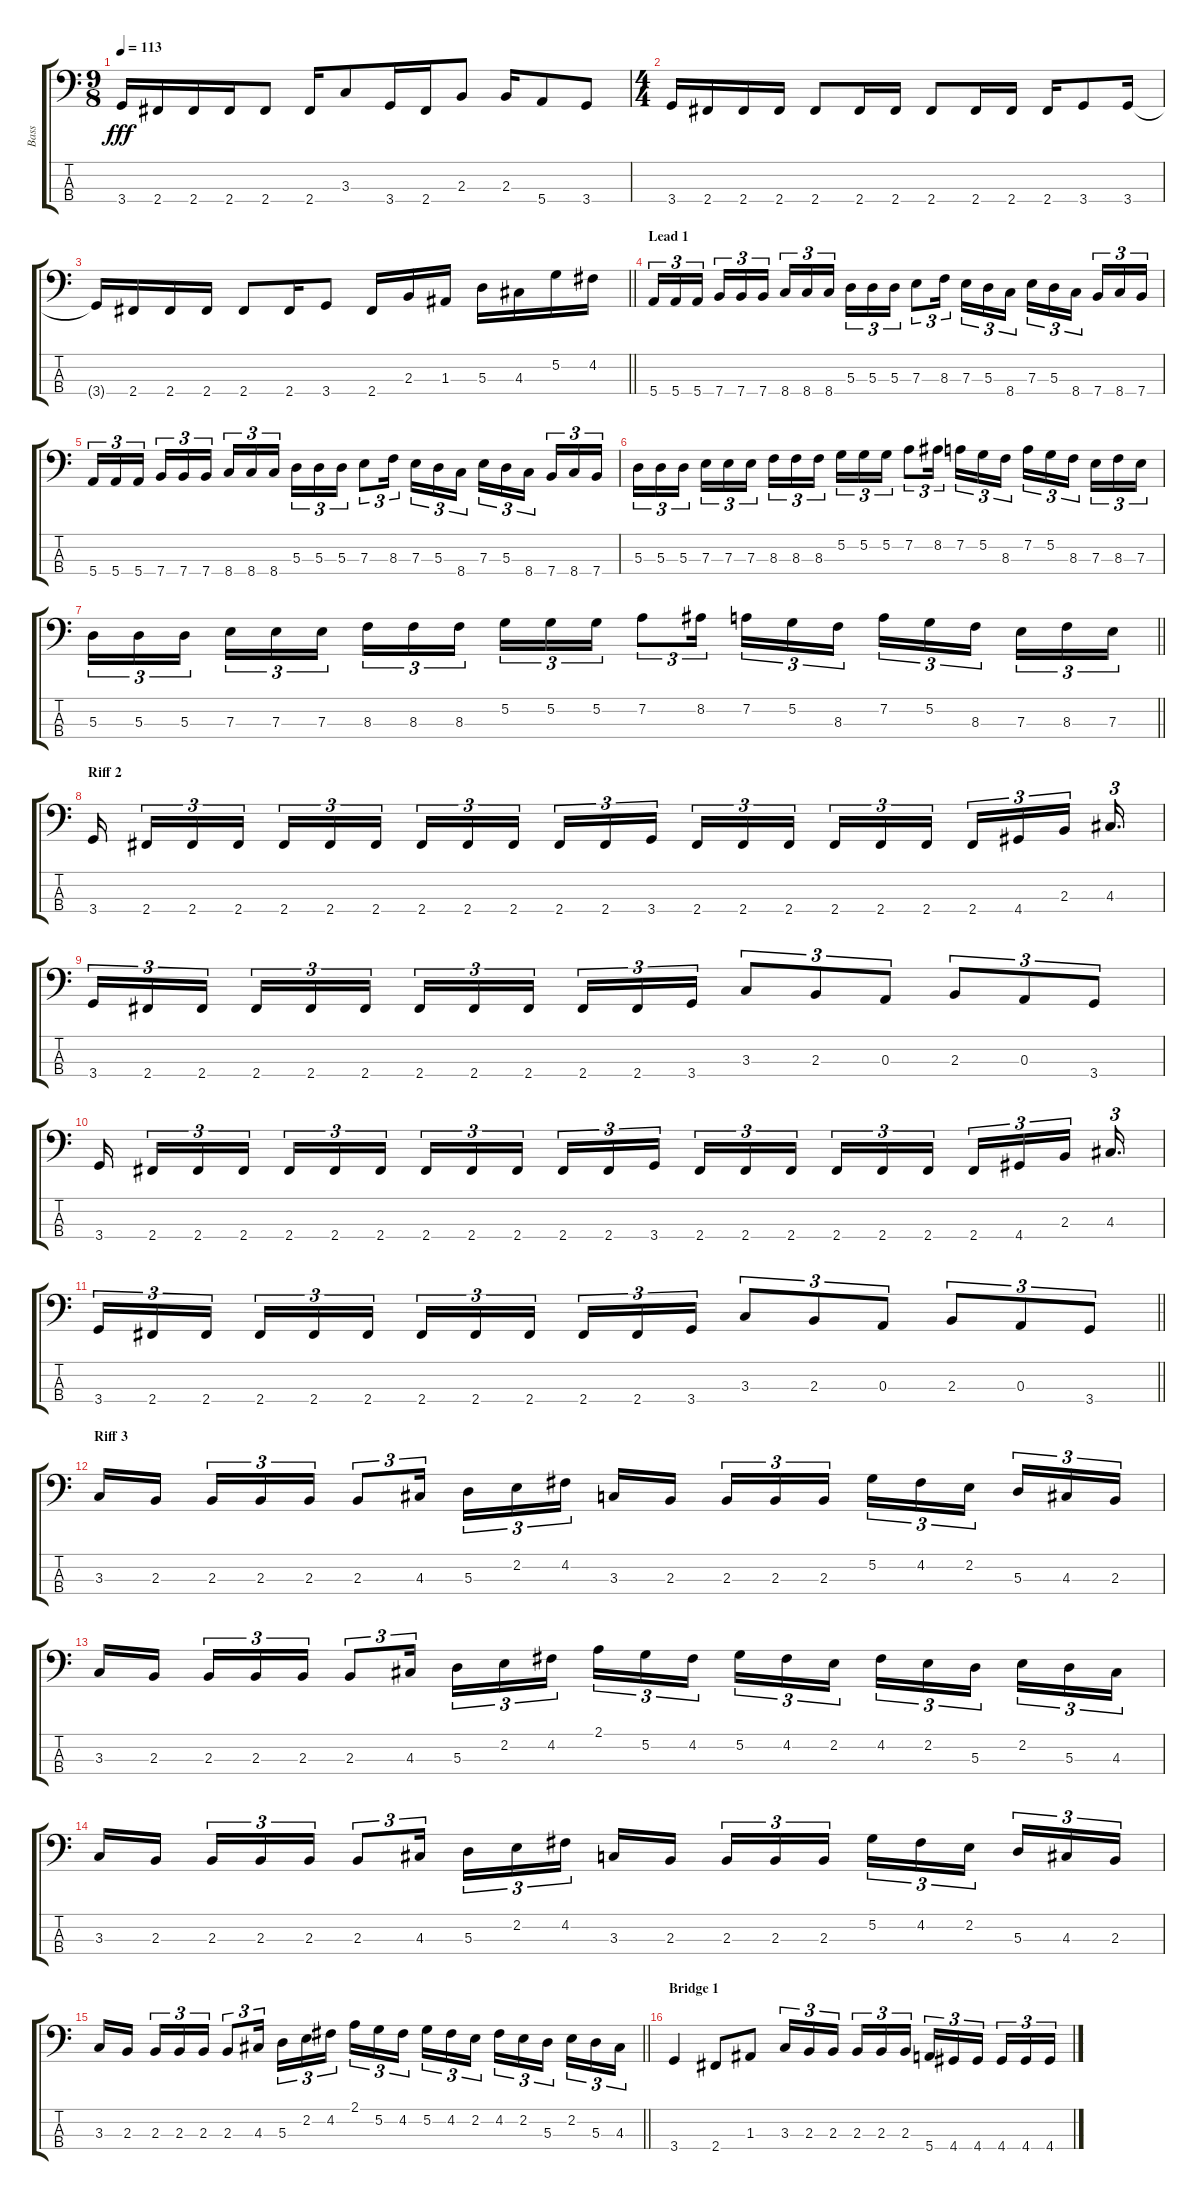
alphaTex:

\track ("Bass" "Bass") {instrument electricbassfinger}
\staff {score tabs}
\tuning (G2 D2 A1 E1) {hide}
\ts (9 8)
\tempo 113
\clef f4
\ks c
3.4{t}.16{dy fff} 2.4.16 2.4.16 2.4.16 2.4.8 2.4.16 3.3.8 3.4.16 2.4.16 2.3.8 2.3.16 5.4.8 3.4.8 |
\ts (4 4)
3.4.16 2.4.16 2.4.16 2.4.16 2.4.8 2.4.16 2.4.16 2.4.8 2.4.16 2.4.16 2.4.16 3.4.8 3.4.16 |
\barLineRight lightlight
3.4{t}.16 2.4.16 2.4.16 2.4.16 2.4.8 2.4.16 3.4.8 2.4.16 2.3.16 1.3.16 5.3.16 4.3.16 5.2.16 4.2.16 |
\section ("" "Lead 1")
5.4.16{tu (3 2)} 5.4.16{tu (3 2)} 5.4.16{tu (3 2) beam splitsecondary} 7.4.16{tu (3 2)} 7.4.16{tu (3 2)} 7.4.16{tu (3 2)} 8.4.16{tu (3 2)} 8.4.16{tu (3 2)} 8.4.16{tu (3 2) beam splitsecondary} 5.3.16{tu (3 2)} 5.3.16{tu (3 2)} 5.3.16{tu (3 2)} 7.3.8{tu (3 2)} 8.3.16{tu (3 2) beam splitsecondary} 7.3.16{tu (3 2)} 5.3.16{tu (3 2)} 8.4.16{tu (3 2)} 7.3.16{tu (3 2)} 5.3.16{tu (3 2)} 8.4.16{tu (3 2) beam splitsecondary} 7.4.16{tu (3 2)} 8.4.16{tu (3 2)} 7.4.16{tu (3 2)} |
5.4.16{tu (3 2)} 5.4.16{tu (3 2)} 5.4.16{tu (3 2) beam splitsecondary} 7.4.16{tu (3 2)} 7.4.16{tu (3 2)} 7.4.16{tu (3 2)} 8.4.16{tu (3 2)} 8.4.16{tu (3 2)} 8.4.16{tu (3 2) beam splitsecondary} 5.3.16{tu (3 2)} 5.3.16{tu (3 2)} 5.3.16{tu (3 2)} 7.3.8{tu (3 2)} 8.3.16{tu (3 2) beam splitsecondary} 7.3.16{tu (3 2)} 5.3.16{tu (3 2)} 8.4.16{tu (3 2)} 7.3.16{tu (3 2)} 5.3.16{tu (3 2)} 8.4.16{tu (3 2) beam splitsecondary} 7.4.16{tu (3 2)} 8.4.16{tu (3 2)} 7.4.16{tu (3 2)} |
5.3.16{tu (3 2)} 5.3.16{tu (3 2)} 5.3.16{tu (3 2) beam splitsecondary} 7.3.16{tu (3 2)} 7.3.16{tu (3 2)} 7.3.16{tu (3 2)} 8.3.16{tu (3 2)} 8.3.16{tu (3 2)} 8.3.16{tu (3 2) beam splitsecondary} 5.2.16{tu (3 2)} 5.2.16{tu (3 2)} 5.2.16{tu (3 2)} 7.2.8{tu (3 2)} 8.2.16{tu (3 2) beam splitsecondary} 7.2.16{tu (3 2)} 5.2.16{tu (3 2)} 8.3.16{tu (3 2)} 7.2.16{tu (3 2)} 5.2.16{tu (3 2)} 8.3.16{tu (3 2) beam splitsecondary} 7.3.16{tu (3 2)} 8.3.16{tu (3 2)} 7.3.16{tu (3 2)} |
\barLineRight lightlight
5.3.16{tu (3 2)} 5.3.16{tu (3 2)} 5.3.16{tu (3 2) beam splitsecondary} 7.3.16{tu (3 2)} 7.3.16{tu (3 2)} 7.3.16{tu (3 2)} 8.3.16{tu (3 2)} 8.3.16{tu (3 2)} 8.3.16{tu (3 2) beam splitsecondary} 5.2.16{tu (3 2)} 5.2.16{tu (3 2)} 5.2.16{tu (3 2)} 7.2.8{tu (3 2)} 8.2.16{tu (3 2) beam splitsecondary} 7.2.16{tu (3 2)} 5.2.16{tu (3 2)} 8.3.16{tu (3 2)} 7.2.16{tu (3 2)} 5.2.16{tu (3 2)} 8.3.16{tu (3 2) beam splitsecondary} 7.3.16{tu (3 2)} 8.3.16{tu (3 2)} 7.3.16{tu (3 2)} |
\section ("" "Riff 2")
3.4.16{beam splitsecondary} 2.4.16{tu (3 2)} 2.4.16{tu (3 2)} 2.4.16{tu (3 2) beam splitsecondary} 2.4.16{tu (3 2)} 2.4.16{tu (3 2)} 2.4.16{tu (3 2) beam splitsecondary} 2.4.16{tu (3 2)} 2.4.16{tu (3 2)} 2.4.16{tu (3 2) beam splitsecondary} 2.4.16{tu (3 2)} 2.4.16{tu (3 2)} 3.4.16{tu (3 2) beam splitsecondary} 2.4.16{tu (3 2)} 2.4.16{tu (3 2)} 2.4.16{tu (3 2) beam splitsecondary} 2.4.16{tu (3 2)} 2.4.16{tu (3 2)} 2.4.16{tu (3 2) beam splitsecondary} 2.4.16{tu (3 2)} 4.4.16{tu (3 2)} 2.3.16{tu (3 2) beam splitsecondary} 4.3.16{d tu (3 2)} |
3.4.16{tu (3 2)} 2.4.16{tu (3 2)} 2.4.16{tu (3 2) beam splitsecondary} 2.4.16{tu (3 2)} 2.4.16{tu (3 2)} 2.4.16{tu (3 2)} 2.4.16{tu (3 2)} 2.4.16{tu (3 2)} 2.4.16{tu (3 2) beam splitsecondary} 2.4.16{tu (3 2)} 2.4.16{tu (3 2)} 3.4.16{tu (3 2)} 3.3.8{tu (3 2)} 2.3.8{tu (3 2)} 0.3.8{tu (3 2)} 2.3.8{tu (3 2)} 0.3.8{tu (3 2)} 3.4.8{tu (3 2)} |
3.4.16{beam splitsecondary} 2.4.16{tu (3 2)} 2.4.16{tu (3 2)} 2.4.16{tu (3 2) beam splitsecondary} 2.4.16{tu (3 2)} 2.4.16{tu (3 2)} 2.4.16{tu (3 2) beam splitsecondary} 2.4.16{tu (3 2)} 2.4.16{tu (3 2)} 2.4.16{tu (3 2) beam splitsecondary} 2.4.16{tu (3 2)} 2.4.16{tu (3 2)} 3.4.16{tu (3 2) beam splitsecondary} 2.4.16{tu (3 2)} 2.4.16{tu (3 2)} 2.4.16{tu (3 2) beam splitsecondary} 2.4.16{tu (3 2)} 2.4.16{tu (3 2)} 2.4.16{tu (3 2) beam splitsecondary} 2.4.16{tu (3 2)} 4.4.16{tu (3 2)} 2.3.16{tu (3 2) beam splitsecondary} 4.3.16{d tu (3 2)} |
\barLineRight lightlight
3.4.16{tu (3 2)} 2.4.16{tu (3 2)} 2.4.16{tu (3 2) beam splitsecondary} 2.4.16{tu (3 2)} 2.4.16{tu (3 2)} 2.4.16{tu (3 2)} 2.4.16{tu (3 2)} 2.4.16{tu (3 2)} 2.4.16{tu (3 2) beam splitsecondary} 2.4.16{tu (3 2)} 2.4.16{tu (3 2)} 3.4.16{tu (3 2)} 3.3.8{tu (3 2)} 2.3.8{tu (3 2)} 0.3.8{tu (3 2)} 2.3.8{tu (3 2)} 0.3.8{tu (3 2)} 3.4.8{tu (3 2)} |
\section ("" "Riff 3")
3.3.16 2.3.16{beam splitsecondary} 2.3.16{tu (3 2)} 2.3.16{tu (3 2)} 2.3.16{tu (3 2)} 2.3.8{tu (3 2)} 4.3.16{tu (3 2) beam splitsecondary} 5.3.16{tu (3 2)} 2.2.16{tu (3 2)} 4.2.16{tu (3 2)} 3.3.16 2.3.16{beam splitsecondary} 2.3.16{tu (3 2)} 2.3.16{tu (3 2)} 2.3.16{tu (3 2)} 5.2.16{tu (3 2)} 4.2.16{tu (3 2)} 2.2.16{tu (3 2) beam splitsecondary} 5.3.16{tu (3 2)} 4.3.16{tu (3 2)} 2.3.16{tu (3 2)} |
3.3.16 2.3.16{beam splitsecondary} 2.3.16{tu (3 2)} 2.3.16{tu (3 2)} 2.3.16{tu (3 2)} 2.3.8{tu (3 2)} 4.3.16{tu (3 2) beam splitsecondary} 5.3.16{tu (3 2)} 2.2.16{tu (3 2)} 4.2.16{tu (3 2)} 2.1.16{tu (3 2)} 5.2.16{tu (3 2)} 4.2.16{tu (3 2) beam splitsecondary} 5.2.16{tu (3 2)} 4.2.16{tu (3 2)} 2.2.16{tu (3 2)} 4.2.16{tu (3 2)} 2.2.16{tu (3 2)} 5.3.16{tu (3 2) beam splitsecondary} 2.2.16{tu (3 2)} 5.3.16{tu (3 2)} 4.3.16{tu (3 2)} |
3.3.16 2.3.16{beam splitsecondary} 2.3.16{tu (3 2)} 2.3.16{tu (3 2)} 2.3.16{tu (3 2)} 2.3.8{tu (3 2)} 4.3.16{tu (3 2) beam splitsecondary} 5.3.16{tu (3 2)} 2.2.16{tu (3 2)} 4.2.16{tu (3 2)} 3.3.16 2.3.16{beam splitsecondary} 2.3.16{tu (3 2)} 2.3.16{tu (3 2)} 2.3.16{tu (3 2)} 5.2.16{tu (3 2)} 4.2.16{tu (3 2)} 2.2.16{tu (3 2) beam splitsecondary} 5.3.16{tu (3 2)} 4.3.16{tu (3 2)} 2.3.16{tu (3 2)} |
\barLineRight lightlight
3.3.16 2.3.16{beam splitsecondary} 2.3.16{tu (3 2)} 2.3.16{tu (3 2)} 2.3.16{tu (3 2)} 2.3.8{tu (3 2)} 4.3.16{tu (3 2) beam splitsecondary} 5.3.16{tu (3 2)} 2.2.16{tu (3 2)} 4.2.16{tu (3 2)} 2.1.16{tu (3 2)} 5.2.16{tu (3 2)} 4.2.16{tu (3 2) beam splitsecondary} 5.2.16{tu (3 2)} 4.2.16{tu (3 2)} 2.2.16{tu (3 2)} 4.2.16{tu (3 2)} 2.2.16{tu (3 2)} 5.3.16{tu (3 2) beam splitsecondary} 2.2.16{tu (3 2)} 5.3.16{tu (3 2)} 4.3.16{tu (3 2)} |
\section ("" "Bridge 1")
3.4.4 2.4.8 1.3.8 3.3.16{tu (3 2)} 2.3.16{tu (3 2)} 2.3.16{tu (3 2) beam splitsecondary} 2.3.16{tu (3 2)} 2.3.16{tu (3 2)} 2.3.16{tu (3 2)} 5.4.16{tu (3 2)} 4.4.16{tu (3 2)} 4.4.16{tu (3 2) beam splitsecondary} 4.4.16{tu (3 2)} 4.4.16{tu (3 2)} 4.4.16{tu (3 2)}
